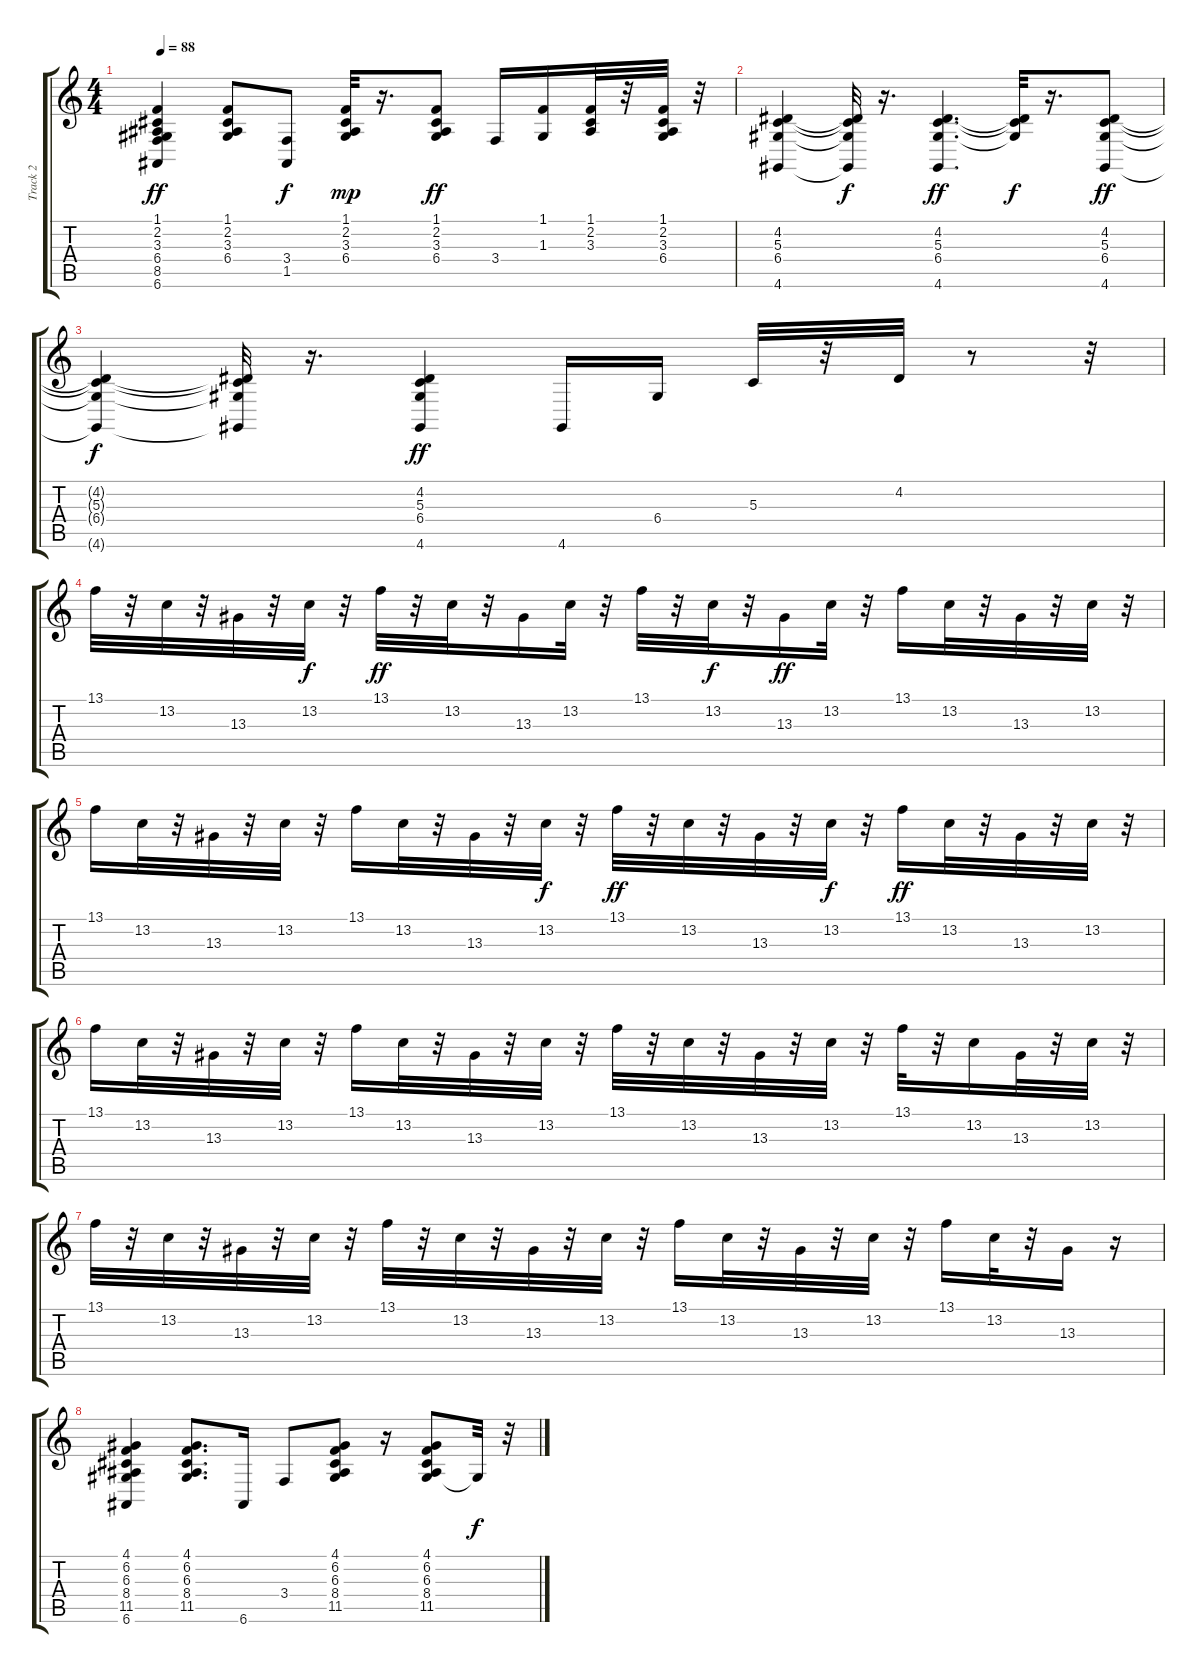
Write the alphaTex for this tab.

\track ("Track 2" "Track 2") {instrument brightacousticpiano}
\staff {score tabs}
\tuning (E4 B3 G3 D3 A2 E2) {hide}
\ts (4 4)
\tempo 88
\clef g2
\ks c
(1.1 2.2 3.3 6.4 8.5 6.6).4{dy ff} (1.1 2.2 3.3 6.4).8 (3.4 1.5).8{dy f} (1.1 2.2 3.3 6.4).32{dy mp} r.16{d} (1.1 2.2 3.3 6.4).8{dy ff} 3.4.16 (1.1 1.3).16 (1.1 2.2 3.3).32 r.32 (1.1 2.2 3.3 6.4).32 r.32 |
(4.2 5.3 6.4 4.6).4 (4.2{t} 5.3{t} 6.4{t} 4.6{t}).32{dy f} r.16{d} (4.2 5.3 6.4 4.6).4{d dy ff} (4.2{t} 5.3{t} 6.4{t}).32{dy f} r.16{d} (4.2 5.3 6.4 4.6).8{dy ff} |
(4.2{t} 5.3{t} 6.4{t} 4.6{t}).4{dy f} (4.2{t} 5.3{t} 6.4{t} 4.6{t}).32 r.16{d} (4.2 5.3 6.4 4.6).4{dy ff} 4.6.16 6.4.16 5.3.32 r.32 4.2.32 r.8 r.32 |
13.1.32 r.32 13.2.32 r.32 13.3.32 r.32 13.2.32{dy f} r.32 13.1.32{dy ff} r.32 13.2.32 r.32 13.3.16 13.2.32 r.32 13.1.32 r.32 13.2.32{dy f} r.32 13.3.16{dy ff} 13.2.32 r.32 13.1.16 13.2.32 r.32 13.3.32 r.32 13.2.32 r.32 |
13.1.16 13.2.32 r.32 13.3.32 r.32 13.2.32 r.32 13.1.16 13.2.32 r.32 13.3.32 r.32 13.2.32{dy f} r.32 13.1.32{dy ff} r.32 13.2.32 r.32 13.3.32 r.32 13.2.32{dy f} r.32 13.1.16{dy ff} 13.2.32 r.32 13.3.32 r.32 13.2.32 r.32 |
13.1.16 13.2.32 r.32 13.3.32 r.32 13.2.32 r.32 13.1.16 13.2.32 r.32 13.3.32 r.32 13.2.32 r.32 13.1.32 r.32 13.2.32 r.32 13.3.32 r.32 13.2.32 r.32 13.1.32 r.32 13.2.16 13.3.32 r.32 13.2.32 r.32 |
13.1.32 r.32 13.2.32 r.32 13.3.32 r.32 13.2.32 r.32 13.1.32 r.32 13.2.32 r.32 13.3.32 r.32 13.2.32 r.32 13.1.16 13.2.32 r.32 13.3.32 r.32 13.2.32 r.32 13.1.16 13.2.32 r.32 13.3.16 r.16 |
(4.1 6.2 6.3 8.4 11.5 6.6).4 (4.1 6.2 6.3 8.4 11.5).8{d} 6.6.16 3.4.8 (4.1 6.2 6.3 8.4 11.5).8 r.16 (4.1 6.2 6.3 8.4 11.5).8 11.5{t}.32{dy f} r.32
